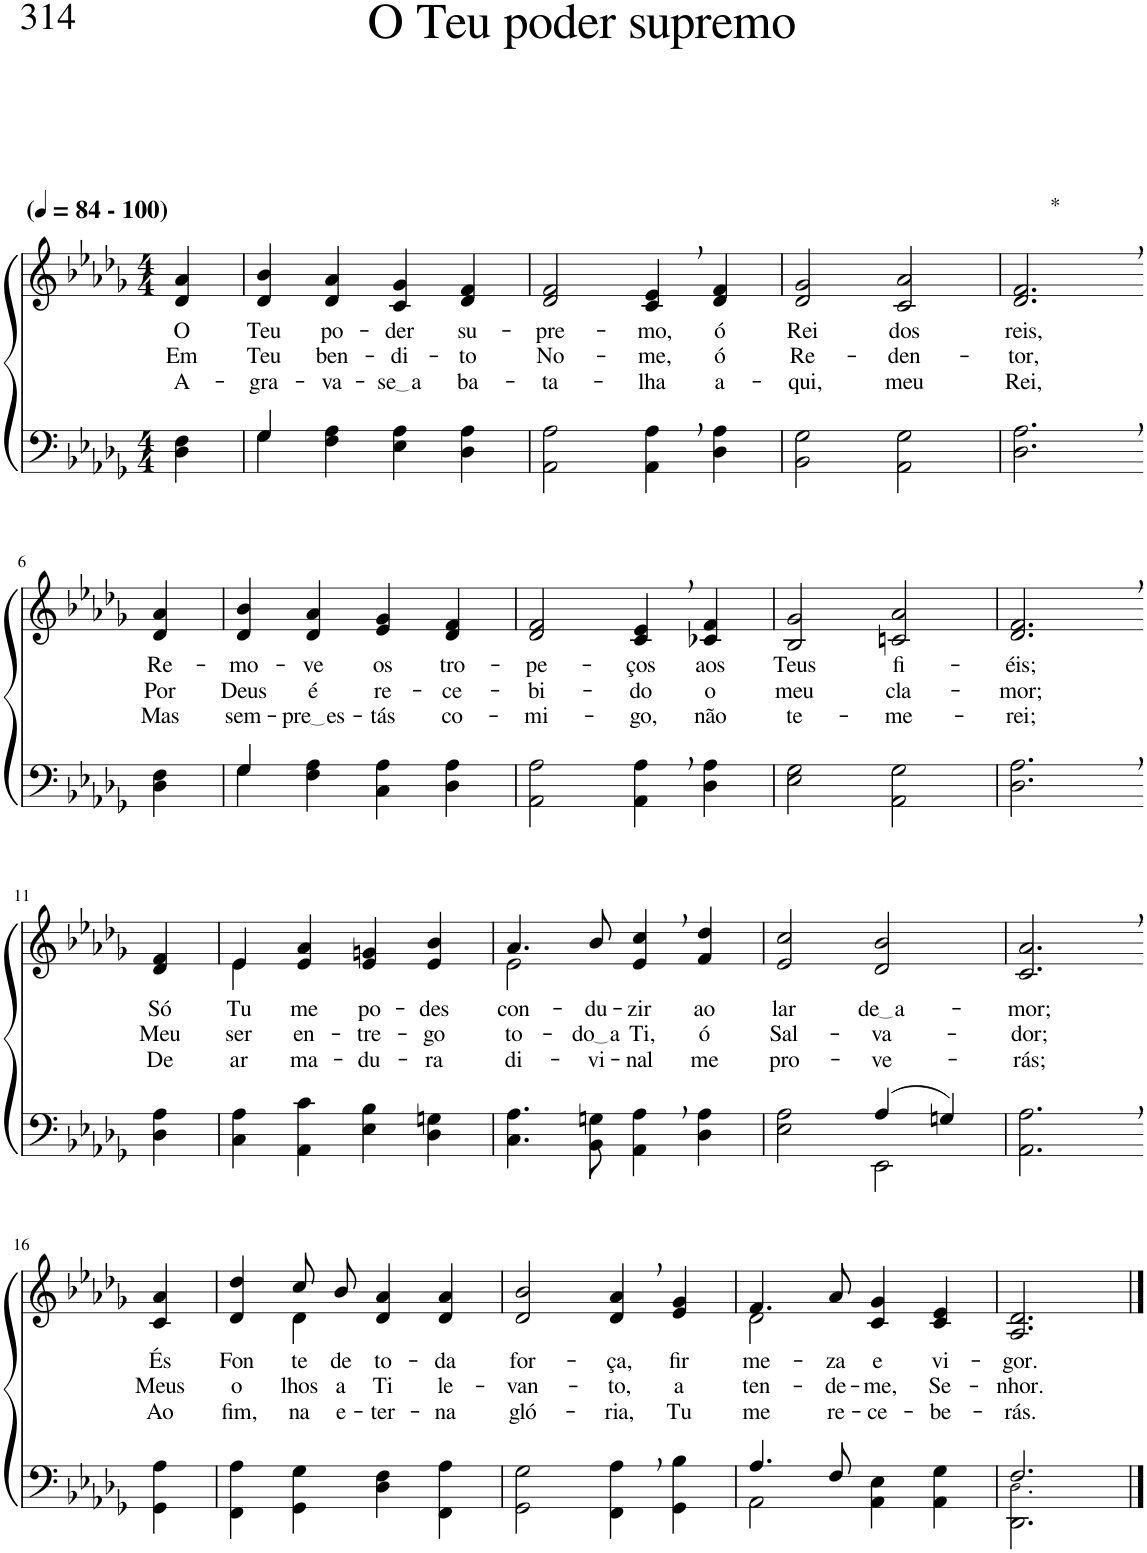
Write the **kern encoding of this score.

**kern	**kern	**text	**text	**text
*part2	*part1	*part1	*part1	*part1
*staff2	*staff1	*staff1	*staff1	*staff1
*I"Parte III e IV	*I"Parte I e II	*	*	*
*clefF4	*clefG2	*	*	*
*Trd-1c-2	*Trd-1c-2	*	*	*
*k[b-e-a-d-g-]	*k[b-e-a-d-g-]	*	*	*
*M4/4	*M4/4	*	*	*
*MM84	*MM84	*	*	*
=1	=1	=1	=1	=1
!	!LO:TX:a:B:t=(	!	!	!
!	!LO:TX:a:B:t=- 100)	!	!	!
!	!	!LO:LY:b	!LO:LY:b	!LO:LY:b
4D-\ 4F\	4d-/ 4a-/	O	Em	A-
=2	=2	=2	=2	=2
*^	*	*	*	*
!	!	!	!LO:LY:b	!LO:LY:b	!LO:LY:b
4G-/	4G-\	4d-/ 4b-/	Teu	Teu	-gra-
!	!	!	!LO:LY:b	!LO:LY:b	!LO:LY:b
2.ryy	4F\ 4A-\	4d-/ 4a-/	po-	ben-	-va-
!	!	!	!LO:LY:b	!LO:LY:b	!LO:LY:b
.	4E-\ 4A-\	4c/ 4g-/	-der	-di-	se a
!	!	!	!LO:LY:b	!LO:LY:b	!LO:LY:b
.	4D-\ 4A-\	4d-/ 4f/	su-	-to	ba-
=3	=3	=3	=3	=3	=3
!	!	!	!LO:LY:b	!LO:LY:b	!LO:LY:b
*v	*v	*	*	*	*
2AA-\ 2A-\	2d-/ 2f/	-pre-	No-	-ta-
!	!	!LO:LY:b	!LO:LY:b	!LO:LY:b
4AA-\, 4A-\,	4c/, 4e-/,	-mo,	-me,	-lha
!	!	!LO:LY:b	!LO:LY:b	!LO:LY:b
4D-\ 4A-\	4d-/ 4f/	ó	ó	a-
=4	=4	=4	=4	=4
!	!	!LO:LY:b	!LO:LY:b	!LO:LY:b
2BB-\ 2G-\	2d-/ 2g-/	Rei	Re-	-qui,
!	!	!LO:LY:b	!LO:LY:b	!LO:LY:b
2AA-\ 2G-\	2c/ 2a-/	dos	-den-	meu
=5	=5	=5	=5	=5
!	!LO:TX:a:t=*	!	!	!
!	!	!LO:LY:b	!LO:LY:b	!LO:LY:b
2.D-\, 2.A-\,	2.d-/, 2.f/,	reis,	-tor,	Rei,
!!LO:LB:g=z
=6-	=6-	=6-	=6-	=6-
!	!	!LO:LY:b	!LO:LY:b	!LO:LY:b
4D-\ 4F\	4d-/ 4a-/	Re-	Por	Mas
=7	=7	=7	=7	=7
*^	*	*	*	*
!	!	!	!LO:LY:b	!LO:LY:b	!LO:LY:b
4G-/	4G-\	4d-/ 4b-/	-mo-	Deus	sem-
!	!	!	!LO:LY:b	!LO:LY:b	!LO:LY:b
2.ryy	4F\ 4A-\	4d-/ 4a-/	-ve	é	pre es
!	!	!	!LO:LY:b	!LO:LY:b	!LO:LY:b
.	4C\ 4A-\	4e-/ 4g-/	os	re-	-tás
!	!	!	!LO:LY:b	!LO:LY:b	!LO:LY:b
.	4D-\ 4A-\	4d-/ 4f/	tro-	-ce-	co-
=8	=8	=8	=8	=8	=8
!	!	!	!LO:LY:b	!LO:LY:b	!LO:LY:b
*v	*v	*	*	*	*
2AA-\ 2A-\	2d-/ 2f/	-pe-	-bi-	-mi-
!	!	!LO:LY:b	!LO:LY:b	!LO:LY:b
4AA-\, 4A-\,	4c/, 4e-/,	-ços	-do	-go,
!	!	!LO:LY:b	!LO:LY:b	!LO:LY:b
4D-\ 4A-\	4c-X/ 4f/	aos	o	não
=9	=9	=9	=9	=9
!	!	!LO:LY:b	!LO:LY:b	!LO:LY:b
2E-\ 2G-\	2B-/ 2g-/	Teus	meu	te-
!	!	!LO:LY:b	!LO:LY:b	!LO:LY:b
2AA-\ 2G-\	2cn/ 2a-/	fi-	cla-	-me-
=10	=10	=10	=10	=10
!	!	!LO:LY:b	!LO:LY:b	!LO:LY:b
2.D-\, 2.A-\,	2.d-/, 2.f/,	-éis;	-mor;	-rei;
!!LO:LB:g=z
=11-	=11-	=11-	=11-	=11-
!	!	!LO:LY:b	!LO:LY:b	!LO:LY:b
4D-\ 4A-\	4d-/ 4f/	Só	Meu	De
=12	=12	=12	=12	=12
*	*^	*	*	*
!	!	!	!LO:LY:b	!LO:LY:b	!LO:LY:b
4C\ 4A-\	4e-/	4e-\	Tu	ser	ar-
!	!	!	!LO:LY:b	!LO:LY:b	!LO:LY:b
4AA-\ 4c\	4e-/ 4a-/	2.ryy	me	en-	-ma-
!	!	!	!LO:LY:b	!LO:LY:b	!LO:LY:b
4E-\ 4B-\	4e-/ 4gn/	.	po-	-tre-	-du-
!	!	!	!LO:LY:b	!LO:LY:b	!LO:LY:b
4D-\ 4Gn\	4e-/ 4b-/	.	-des	-go	-ra
=13	=13	=13	=13	=13	=13
!	!	!	!LO:LY:b	!LO:LY:b	!LO:LY:b
4.C\ 4.A-\	4.a-/	2e-\	con-	to-	di-
!	!	!	!LO:LY:b	!LO:LY:b	!LO:LY:b
8BB-\ 8Gn\	8b-/	.	-du-	do a	-vi-
!	!	!	!LO:LY:b	!LO:LY:b	!LO:LY:b
4AA-\, 4A-\,	4e-/, 4cc/,	2ryy	-zir	Ti,	-nal
!	!	!	!LO:LY:b	!LO:LY:b	!LO:LY:b
4D-\ 4A-\	4f/ 4dd-/	.	ao	ó	me
*	*v	*v	*	*	*
=14	=14	=14	=14	=14
*^	*	*	*	*
!	!	!	!LO:LY:b	!LO:LY:b	!LO:LY:b
2ryy	2E-\ 2A-\	2e-/ 2cc/	lar	Sal-	pro-
!	!	!	!LO:LY:b	!LO:LY:b	!LO:LY:b
(4A-/	2EE-\	2d-/ 2b-/	de a	-va-	-ve-
4Gn/)	.	.	.	.	.
*v	*v	*	*	*	*
=15	=15	=15	=15	=15
!	!	!LO:LY:b	!LO:LY:b	!LO:LY:b
2.AA-\, 2.A-\,	2.c/, 2.a-/,	-mor;	-dor;	-rás;
!!LO:LB:g=z
=16-	=16-	=16-	=16-	=16-
!	!	!LO:LY:b	!LO:LY:b	!LO:LY:b
4GG-\ 4A-\	4c/ 4a-/	És	Meus	Ao
=17	=17	=17	=17	=17
!	!	!LO:LY:b	!LO:LY:b	!LO:LY:b
*	*^	*	*	*
4FF\ 4A-\	4d-/ 4dd-/	4ryy	Fon-	o-	fim,
!	!	!	!LO:LY:b	!LO:LY:b	!LO:LY:b
4GG-\ 4G-\	8cc/L	4d-\	-te	-lhos	na
!	!	!	!LO:LY:b	!LO:LY:b	!LO:LY:b
.	8b-/J	.	de	a	e-
!	!	!	!LO:LY:b	!LO:LY:b	!LO:LY:b
4D-\ 4F\	4d-/ 4a-/	2ryy	to-	Ti	-ter-
!	!	!	!LO:LY:b	!LO:LY:b	!LO:LY:b
4FF\ 4A-\	4d-/ 4a-/	.	-da	le-	-na
*	*v	*v	*	*	*
=18	=18	=18	=18	=18
!	!	!LO:LY:b	!LO:LY:b	!LO:LY:b
2GG-\ 2G-\	2d-/ 2b-/	for-	-van-	gló-
!	!	!LO:LY:b	!LO:LY:b	!LO:LY:b
4FF\, 4A-\,	4d-/, 4a-/,	-ça,	-to,	-ria,
!	!	!LO:LY:b	!LO:LY:b	!LO:LY:b
4GG-\ 4B-\	4e-/ 4g-/	fir-	a-	Tu
=19	=19	=19	=19	=19
*^	*^	*	*	*
!	!	!	!	!LO:LY:b	!LO:LY:b	!LO:LY:b
4.A-/	2AA-\	4.f/	2d-\	me-	-ten-	me
!	!	!	!	!LO:LY:b	!LO:LY:b	!LO:LY:b
8F/	.	8a-/	.	-za	-de-	re-
!	!	!	!	!LO:LY:b	!LO:LY:b	!LO:LY:b
2ryy	4AA-\ 4E-\	4c/ 4g-/	2ryy	e	-me,	-ce-
!	!	!	!	!LO:LY:b	!LO:LY:b	!LO:LY:b
.	4AA-\ 4G-\	4c/ 4e-/	.	vi-	Se-	-be-
*	*	*v	*v	*	*	*
=20	=20	=20	=20	=20	=20
!	!	!	!LO:LY:b	!LO:LY:b	!LO:LY:b
2.F/	2.DD-\ 2.D-!\	2.A-/ 2.d-/	-gor.	-nhor.	-rás.
*v	*v	*	*	*	*
==	==	==	==	==
*-	*-	*-	*-	*-
